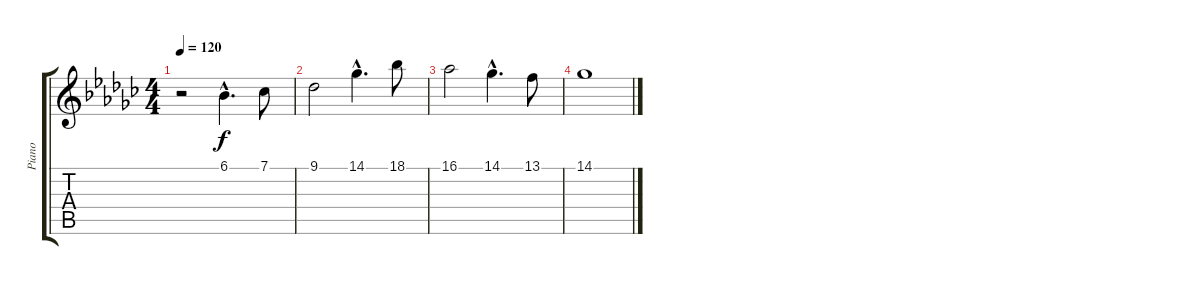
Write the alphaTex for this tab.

\track ("Piano" "Piano") {instrument acousticgrandpiano}
\staff {score tabs}
\tuning (E4 B3 G3 D3 A2 E2) {hide}
\ts (4 4)
\tempo 120
\clef g2
\ks gb
r.2{dy f} 6.1{hac}.4{d} 7.1.8 |
9.1.2 14.1{hac}.4{d} 18.1.8 |
16.1.2 14.1{hac}.4{d} 13.1.8 |
14.1.1
